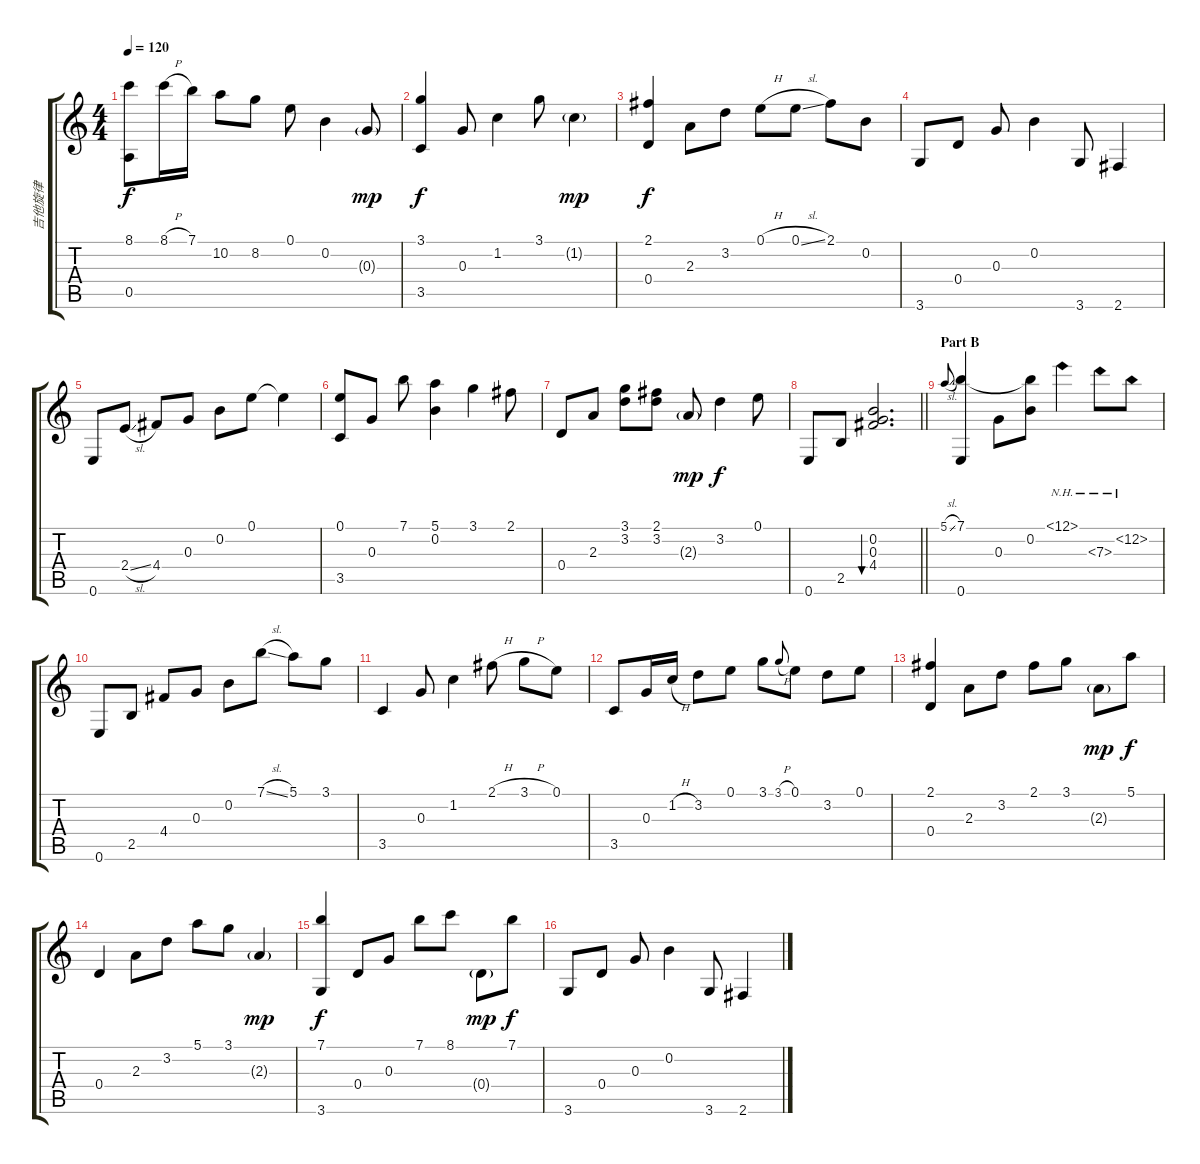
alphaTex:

\track ("吉他旋律" "吉他旋律") {instrument acousticguitarsteel}
\staff {score tabs}
\tuning (E4 B3 G3 D3 A2 E2) {hide}
\ts (4 4)
\tempo 120
\clef g2
\ks c
(8.1 0.5).8{dy f} 8.1{h}.16 7.1.16 10.2.8 8.2.8 0.1.8 0.2.4 0.3{g}.8{dy mp} |
(3.1 3.5).4{dy f} 0.3.8 1.2.4 3.1.8 1.2{g}.4{dy mp} |
(2.1 0.4).4{dy f} 2.3.8 3.2.8 0.1{h}.8 0.1{sl}.8 2.1.8 0.2.8 |
3.6.8 0.4.8 0.3.8 0.2.4 3.6.8 2.6.4 |
0.6.8 2.4{sl}.8 4.4.8 0.3.8 0.2.8 0.1.8 0.1{t}.4 |
(0.1 3.5).8 0.3.8 7.1.8 (5.1 0.2).4 3.1.4 2.1.8 |
0.4.8 2.3.8 (3.1 3.2).8 (2.1 3.2).8 2.3{g}.8{dy mp} 3.2.4{dy f} 0.1.8 |
\barLineRight lightlight
0.6.8 2.5.8 (0.2 0.3 4.4).2{d bu 60} |
\section ("" "Part B")
5.1{sl}.8{gr onbeat} (7.1 0.6).4 0.3.8 (7.1{t} 0.2).8 12.1{nh}.4 7.3{nh}.8 12.2{nh}.8 |
0.6.8 2.5.8 4.4.8 0.3.8 0.2.8 7.1{sl}.8 5.1.8 3.1.8 |
3.5.4 0.3.8 1.2.4 2.1{h}.8 3.1{h}.8 0.1.8 |
3.5.8 0.3.16 1.2{h}.16 3.2.8 0.1.8 3.1.8 3.1{h}.8{gr onbeat} 0.1.8 3.2.8 0.1.8 |
(2.1 0.4).4 2.3.8 3.2.8 2.1.8 3.1.8 2.3{g}.8{dy mp} 5.1.8{dy f} |
0.4.4 2.3.8 3.2.8 5.1.8 3.1.8 2.3{g}.4{dy mp} |
(7.1 3.6).4{dy f} 0.4.8 0.3.8 7.1.8 8.1.8 0.4{g}.8{dy mp} 7.1.8{dy f} |
3.6.8 0.4.8 0.3.8 0.2.4 3.6.8 2.6.4
